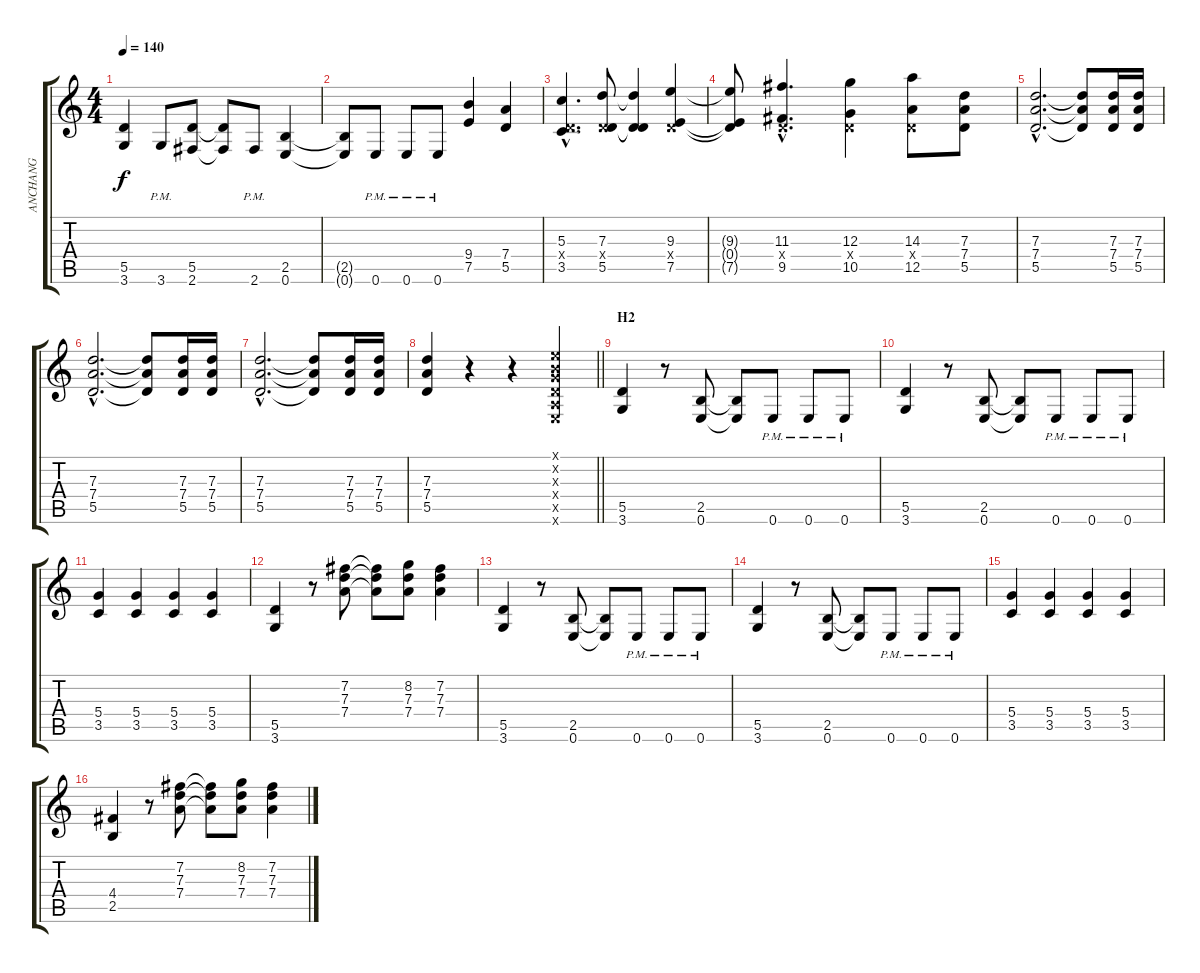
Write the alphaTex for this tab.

\track ("ANCHANG" "ANCHANG") {instrument distortionguitar}
\staff {score tabs}
\tuning (E4 B3 G3 D3 A2 E2) {hide}
\ts (4 4)
\tempo 140
\clef g2
\ks c
(5.5 3.6).4{dy f} 3.6{pm}.8 (5.5 2.6).8 (5.5{t} 2.6{t}).8 2.6{pm}.8 (2.5 0.6).4 |
(2.5{t} 0.6{t}).8 0.6{pm}.8 0.6{pm}.8 0.6{pm}.8 (9.4 7.5).4 (7.4 5.5).4 |
(5.3{hac} 0.4{hac x} 3.5{hac}).4{d} (7.3 0.4{x} 5.5).8 (7.3{t} 0.4{t} 5.5{t}).4 (9.3 0.4{x} 7.5).4 |
(9.3{t} 0.4{t} 7.5{t}).8 (11.3{hac} 0.4{hac x} 9.5{hac}).4{d} (12.3 0.4{x} 10.5).4 (14.3 0.4{x} 12.5).8 (7.3 7.4 5.5).8 |
(7.3{hac} 7.4{hac} 5.5{hac}).2{d} (7.3{t} 7.4{t} 5.5{t}).8 (7.3 7.4 5.5).16 (7.3 7.4 5.5).16 |
(7.3{hac} 7.4{hac} 5.5{hac}).2{d} (7.3{t} 7.4{t} 5.5{t}).8 (7.3 7.4 5.5).16 (7.3 7.4 5.5).16 |
(7.3{hac} 7.4{hac} 5.5{hac}).2{d} (7.3{t} 7.4{t} 5.5{t}).8 (7.3 7.4 5.5).16 (7.3 7.4 5.5).16 |
\barLineRight lightlight
(7.3 7.4 5.5).4 r.4 r.4 (0.1{x} 0.2{x} 0.3{x} 0.4{x} 0.5{x} 0.6{x}).4 |
\section ("" "H2")
(5.5 3.6).4 r.8 (2.5 0.6).8 (2.5{t} 0.6{t}).8 0.6{pm}.8 0.6{pm}.8 0.6{pm}.8 |
(5.5 3.6).4 r.8 (2.5 0.6).8 (2.5{t} 0.6{t}).8 0.6{pm}.8 0.6{pm}.8 0.6{pm}.8 |
(5.4 3.5).4 (5.4 3.5).4 (5.4 3.5).4 (5.4 3.5).4 |
(5.5 3.6).4 r.8 (7.2 7.3 7.4).8 (7.2{t} 7.3{t} 7.4{t}).8 (8.2 7.3 7.4).8 (7.2 7.3 7.4).4 |
(5.5 3.6).4 r.8 (2.5 0.6).8 (2.5{t} 0.6{t}).8 0.6{pm}.8 0.6{pm}.8 0.6{pm}.8 |
(5.5 3.6).4 r.8 (2.5 0.6).8 (2.5{t} 0.6{t}).8 0.6{pm}.8 0.6{pm}.8 0.6{pm}.8 |
(5.4 3.5).4 (5.4 3.5).4 (5.4 3.5).4 (5.4 3.5).4 |
(4.4 2.5).4 r.8 (7.2 7.3 7.4).8 (7.2{t} 7.3{t} 7.4{t}).8 (8.2 7.3 7.4).8 (7.2 7.3 7.4).4
